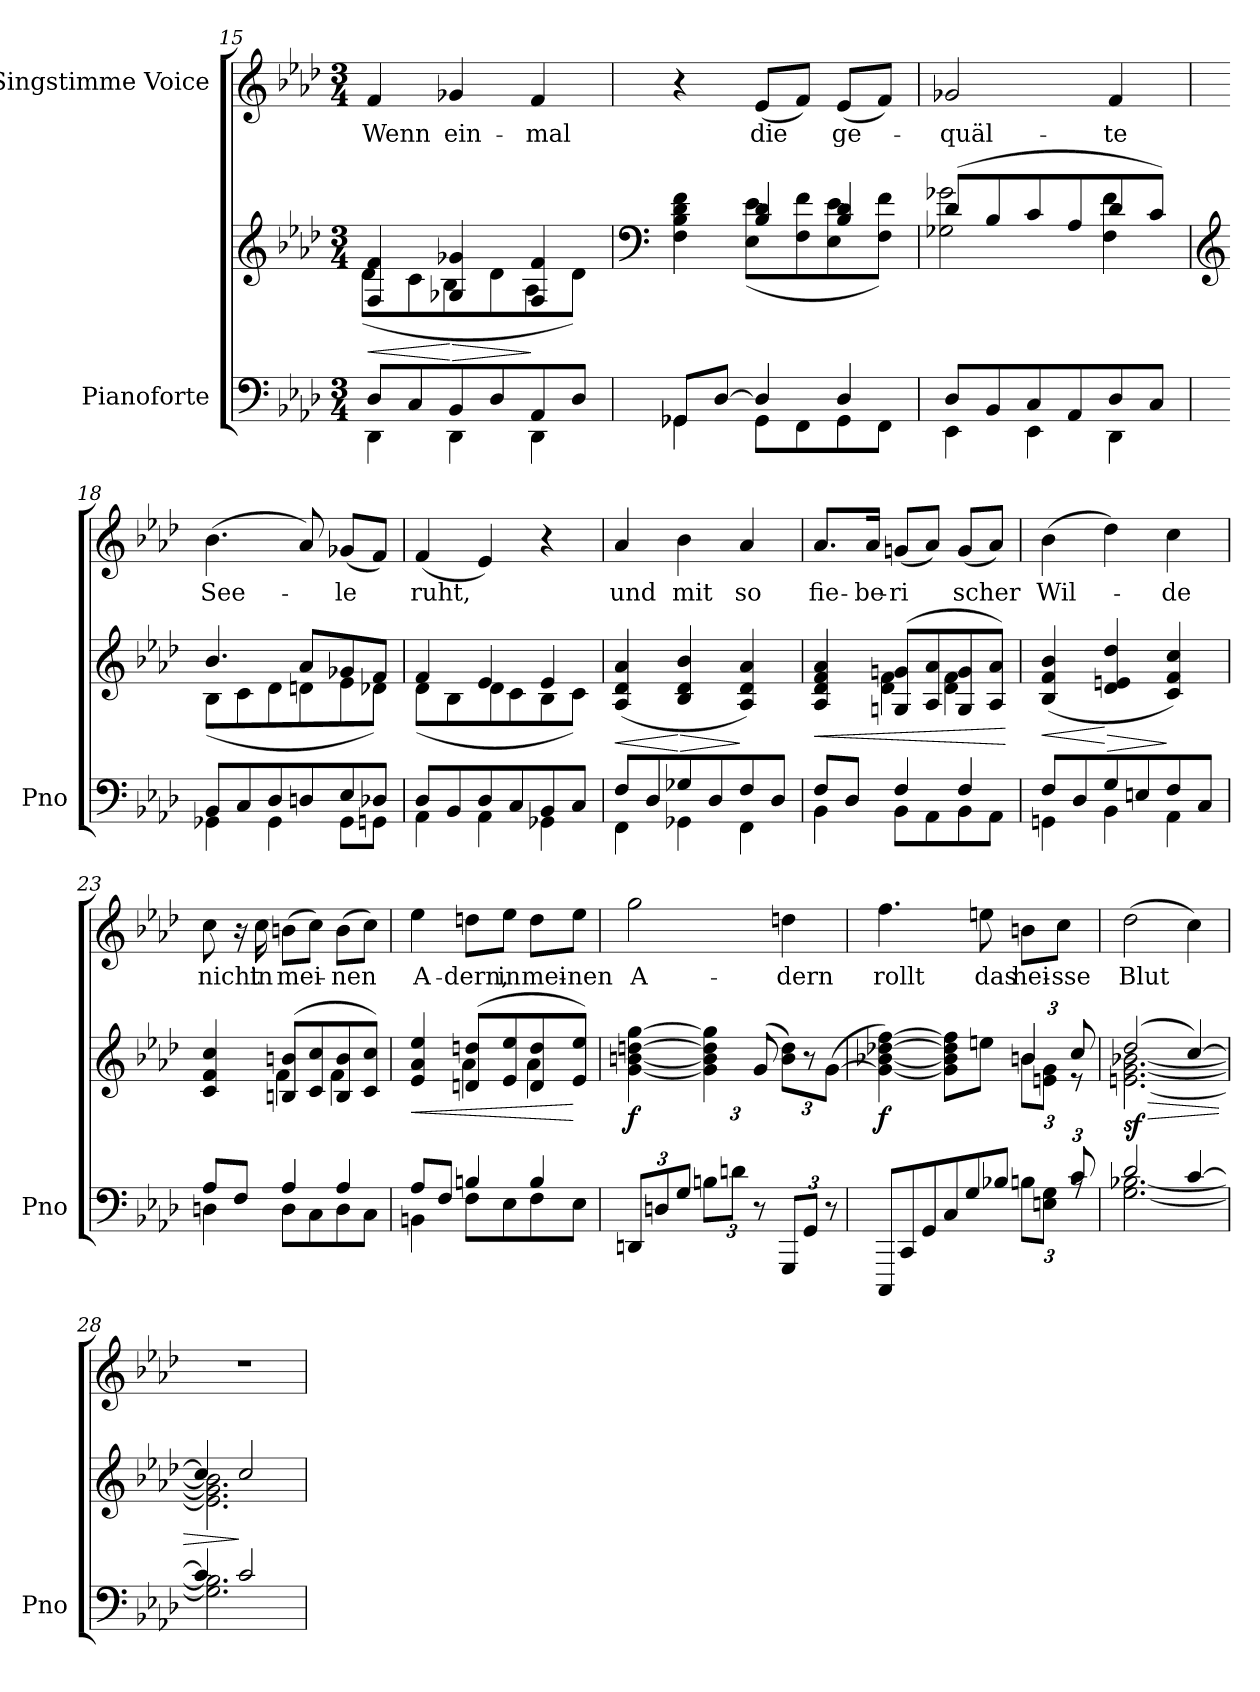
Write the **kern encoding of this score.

**kern	**kern	**dynam	**kern	**text
*part2	*part2	*part2	*part1	*part1
*staff3	*staff2	*staff2/3	*staff1	*staff1
*I"Pianoforte	*	*	*I"Singstimme Voice	*
*I'Pno	*	*	*	*
!!LO:PB:g=z
*clefF4	*clefG2	*	*clefG2	*
*k[b-e-a-d-]	*k[b-e-a-d-]	*	*k[b-e-a-d-]	*
*M3/4	*M3/4	*	*M3/4	*
=15	=15	=15	=15	=15
*^	*	*	*	*
!	!	!LO:TX:a:i:t=legato ed espressivo	!	!	!
!	!	!	!LO:HP:b	!	!LO:LY:b
*	*	*^	*	*	*
8D-/L	4DD-\	4F/ 4f/	(>8d-\L	<	4f/	Wenn
8C/	.	.	8c\	.	.	.
!	!	!	!	!LO:HP:n=1:b	!	!LO:LY:b
8BB-/	4DD-\	4G-X/ 4g-X/	8B-\	[ >	4g-X/	ein-
8D-/	.	.	8d-\	.	.	.
!	!	!	!	!	!	!LO:LY:b
8AA-/	4DD-\	4F/ 4f/	8A-\	]	4f/	-mal
8D-/J	.	.	8d-\J)	.	.	.
=16	=16	=16	=16	=16	=16	=16
*	*	*clefF4	*	*	*	*
8GG-X/L	4GG-\	4ryy	4F\ 4B-\ 4d-\ 4f\	.	4r	.
[8D-/J	.	.	.	.	.	.
!	!	!	!	!	!	!LO:LY:b
4D-/]	8GG-\L	4B-/ 4d-/	(>8E-\ 8e-\L	.	(<8e-/L	die
.	8FF\	.	8F\ 8f\	.	8f/J)	.
!	!	!	!	!	!	!LO:LY:b
4D-/	8GG-\	4B-/ 4d-/	8E-\ 8e-\	.	(<8e-/L	ge-
.	8FF\J	.	8F\ 8f\J)	.	8f/J)	.
=17	=17	=17	=17	=17	=17	=17
!	!	!	!	!	!	!LO:LY:b
8D-/L	4EE-\	(>8d-/L	2G-X\ 2g-X\	.	2g-X/	-quäl-
8BB-/	.	8B-/	.	.	.	.
8C/	4EE-\	8c/	.	.	.	.
8AA-/	.	8A-/	.	.	.	.
!	!	!	!	!	!	!LO:LY:b
8D-/	4DD-\	8d-/	4F\ 4f\	.	4f/	-te
8C/J	.	8c/J)	.	.	.	.
!!LO:LB:g=z
=18	=18	=18	=18	=18	=18	=18
*	*	*clefG2	*	*	*	*
!	!	!	!	!	!	!LO:LY:b
8BB-/L	4GG-X\	4.b-/	(<8B-\L	.	(>4.b-\	See-
8C/	.	.	8c\	.	.	.
8D-/	4GG-\	.	8d-\	.	.	.
8Dn/	.	8a-/L	8dn\	.	8a-/)	.
!	!	!	!	!	!	!LO:LY:b
8E-/	8GG-\L	8g-X/	8e-\	.	(<8g-X/L	-le
8D-X/J	8GGn\J	8f/J	8d-X\J)	.	8f/J)	.
=19	=19	=19	=19	=19	=19	=19
!	!	!	!	!	!	!LO:LY:b
8D-/L	4AA-\	4f/	(<8d-\L	.	(<4f/	ruht,
8BB-/	.	.	8B-\	.	.	.
8D-/	4AA-\	4e-/	8d-\	.	4e-/)	.
8C/	.	.	8c\	.	.	.
8BB-/	4GG-X\	4e-/	8B-\	.	4r	.
8C/J	.	.	8c\J)	.	.	.
=20	=20	=20	=20	=20	=20	=20
!	!	!	!	!LO:HP:b	!	!LO:LY:b
*	*	*v	*v	*	*	*
8F/L	4FF\	(>4A-/ 4d-/ 4a-/	<	4a-/	und
8D-/	.	.	.	.	.
!	!	!	!LO:HP:n=1:b	!	!LO:LY:b
8G-X/	4GG-X\	4B-/ 4d-/ 4b-/	[ >	4b-\	mit
8D-/	.	.	.	.	.
!	!	!	!	!	!LO:LY:b
8F/	4FF\	4A-/ 4d-/ 4a-/)	]	4a-/	so
8D-/J	.	.	.	.	.
=21	=21	=21	=21	=21	=21
!	!	!LO:TX:a:i:t=sempre cresc. e più agitato	!	!	!
!	!	!	!LO:HP:b	!	!LO:LY:b
*	*	*^	*	*	*
8F/L	4BB-\	4A-/ 4d-/ 4f/ 4a-/	4ryy	<	8.a-/L	fie-
8D-/J	.	.	.	.	.	.
!	!	!	!	!	!	!LO:LY:b
.	.	.	.	.	16a-/Jk	-be-
!	!	!	!	!	!	!LO:LY:b
4F/	8BB-\L	(>8Gn/ 8gn/L	4d-\ 4f\	.	(<8gn/L	-ri
.	8AA-\	8A-/ 8a-/	.	.	8a-/J)	.
!	!	!	!	!	!	!LO:LY:b
4F/	8BB-\	8G/ 8g/	4d-\ 4f\	.	(<8g/L	-scher
.	8AA-\J	8A-/ 8a-/J)	.	.	8a-/J)	.
*v	*v	*	*	*	*	*
*	*v	*v	*	*	*
.	.	[	.	.
!!LO:LB:g=z
=22	=22	=22	=22	=22
*^	*	*	*	*
!	!	!	!LO:HP:b	!	!LO:LY:b
8F/L	4GGn\	(>4B-/ 4f/ 4b-/	<	(>4b-\	Wil-
8D-/	.	.	.	.	.
!	!	!	!LO:HP:n=1:b	!	!
8G/	4BB-\	4d-/ 4en/ 4dd-/	[ >	4dd-\)	.
8En/	.	.	.	.	.
!	!	!	!	!	!LO:LY:b
8F/	4AA-\	4c/ 4f/ 4cc/)	]	4cc\	-de
8C/J	.	.	.	.	.
=23	=23	=23	=23	=23	=23
*	*	*^	*	*	*
!	!	!	!	!	!	!LO:LY:b
8A-/L	4Dn\	4c/ 4f/ 4cc/	4ryy	.	8cc\	nicht
8F/J	.	.	.	.	16r	.
!	!	!	!	!	!	!LO:LY:b
.	.	.	.	.	16cc\	in
!	!	!	!	!	!	!LO:LY:b
4A-/	8D\L	(>8Bn/ 8bn/L	4f\	.	(>8bn\L	mei-
.	8C\	8c/ 8cc/	.	.	8cc\J)	.
!	!	!	!	!	!	!LO:LY:b
4A-/	8D\	8B/ 8b/	4f\	.	(>8b\L	-nen
.	8C\J	8c/ 8cc/J)	.	.	8cc\J)	.
=24	=24	=24	=24	=24	=24	=24
!	!	!	!	!LO:HP:b	!	!LO:LY:b
8A-/L	4BBn\	4e-/ 4a-/ 4ee-/	4ryy	<	4ee-\	A-
8F/J	.	.	.	.	.	.
!	!	!	!	!	!	!LO:LY:b
4Bn/	8F\L	(>8dn/ 8ddn/L	4a-\	.	8ddn\L	-dern,
!	!	!	!	!	!	!LO:LY:b
.	8E-\	8e-/ 8ee-/	.	.	8ee-\J	in
!	!	!	!	!	!	!LO:LY:b
4B/	8F\	8d/ 8dd/	4a-\	.	8dd\L	mei-
!	!	!	!	!	!	!LO:LY:b
.	8E-\J	8e-/ 8ee-/J)	.	[	8ee-\J	-nen
*v	*v	*	*	*	*	*
*	*v	*v	*	*	*
!!LO:LB:g=z
=25	=25	=25	=25	=25
*Xbrackettup	*	*	*	*
*^	*	*	*	*
!	!	!	!LO:DY:b	!	!LO:LY:b
*v	*v	*	*	*	*
12DDn/L	[4g\ [4bn\ [4ddn\ [4gg\	f	2gg\	A-
12Dn/	.	.	.	.
12G/J	.	.	.	.
*	*Xbrackettup	*	*	*
12Bn\L	6g\] 6b\] 6dd\] 6gg\]	.	.	.
12dn\J	.	.	.	.
12r	(>12g/	.	.	.
!	!	!	!	!LO:LY:b
12GGG/L	12b\ 12dd\L)	.	4ddn\	-dern
12GG/J	12r	.	.	.
12r	(<[12g\J	.	.	.
=26	=26	=26	=26	=26
*Xtuplet	*	*	*	*
*^	*^	*	*	*
!	!	!	!	!LO:DY:b	!	!LO:LY:b
12CCC/L	2ryy	2rddyy	4g\_ [4b-X\ [4dd-X\ [4ff\)	f	4.ff\	rollt
12CC/	.	.	.	.	.	.
12GG/	.	.	.	.	.	.
12C/	.	.	8g\] 8b-\] 8dd-\] 8ff\]L	.	.	.
12G/	.	.	.	.	.	.
!	!	!	!	!	!	!LO:LY:b
.	.	.	8een\J	.	8een\	das
12B-X/J	.	.	.	.	.	.
*tuplet	*	*	*	*	*	*
!	!	!	!LO:N:head=solid	!	!	!LO:LY:b
6rGGyy	12Bn\L	6bn/	12b\L	.	8bn\L	hei-
.	12En\ 12G\J	.	12en\ 12g\J	.	.	.
!	!	!	!	!	!	!LO:LY:b
.	.	.	.	.	8cc\J	-sse
12c/	12rA	12cc/	12r	.	.	.
=27	=27	=27	=27	=27	=27	=27
!	!	!	!	!LO:HP:b	!	!LO:LY:b
!	!	!	!	!LO:DY:n=1:b	!	!
2d-/	[2.G\ [2.B-X\	(>2dd-/	[2.en\ [2.g\ [2.b-X\	> sf	(>2dd-\	Blut
[4c/	.	[4cc/)	.	.	4cc\)	.
=28	=28	=28	=28	=28	=28	=28
4c/]	2.G\] 2.B-\]	4cc/]	2.e\] 2.g\] 2.b-\]	.	2.r	.
2c/	.	2cc/	.	]	.	.
*v	*v	*	*	*	*	*
*	*v	*v	*	*	*
=	=	=	=	=
*-	*-	*-	*-	*-
